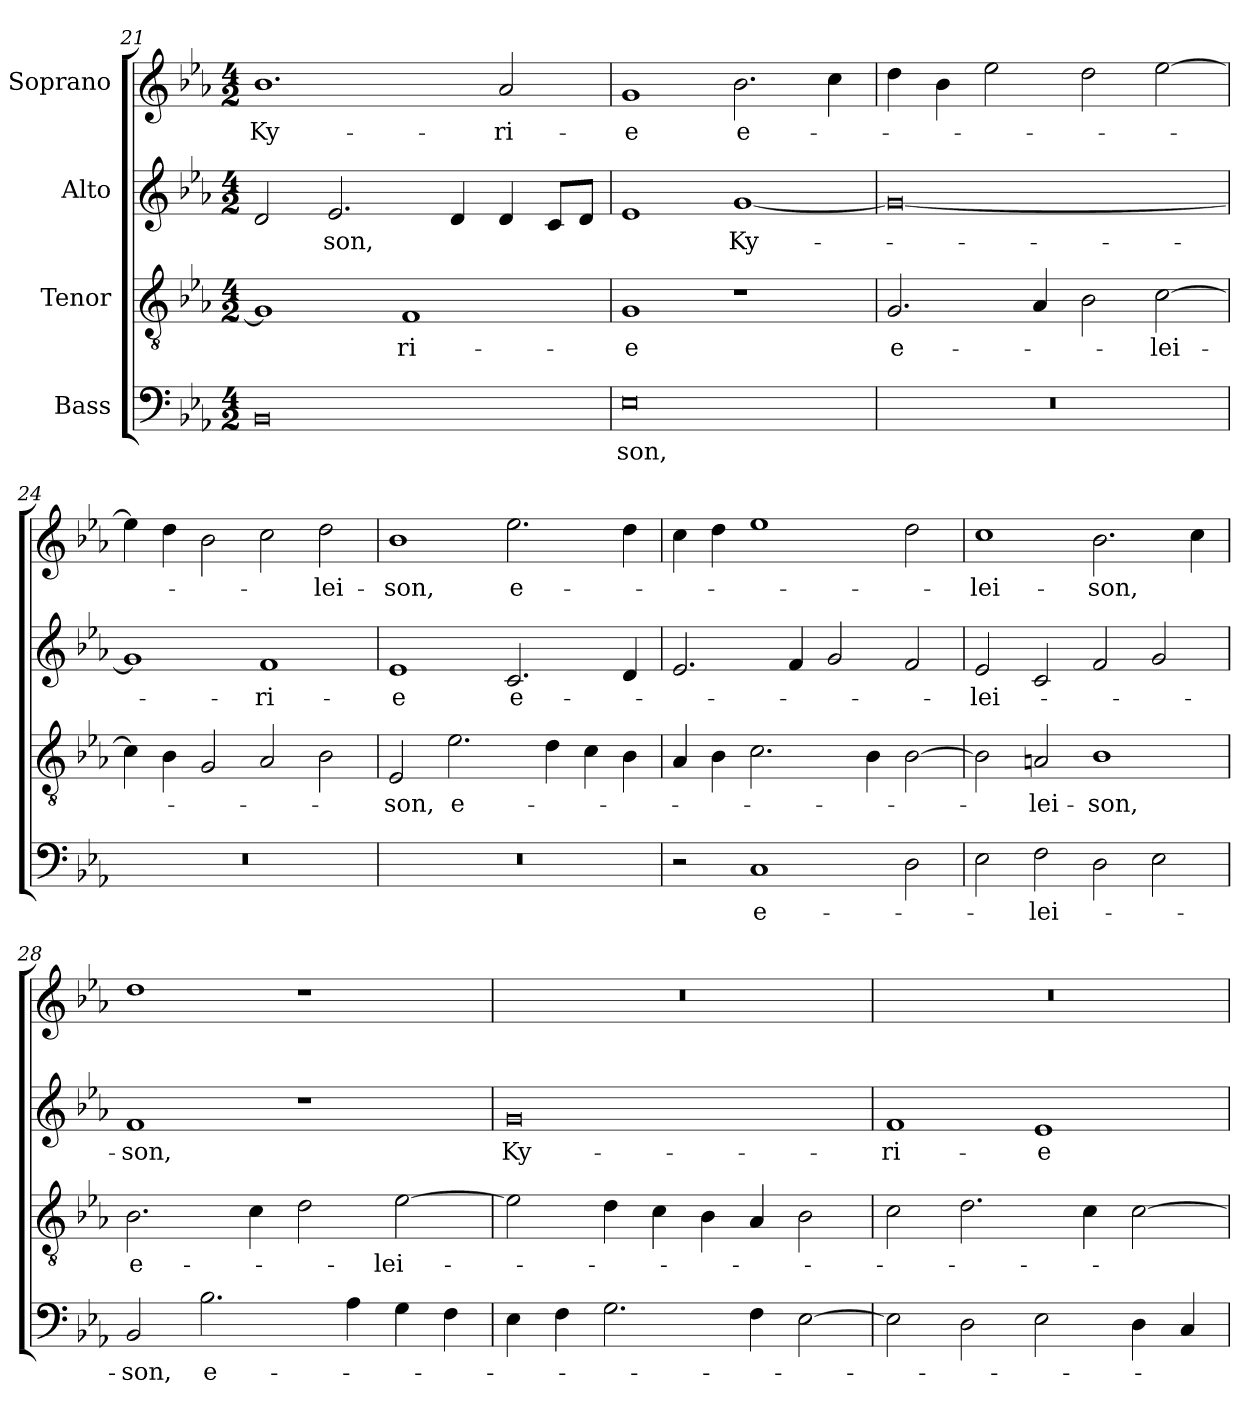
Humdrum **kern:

**kern	**text	**kern	**text	**kern	**text	**kern	**text
*part4	*part4	*part3	*part3	*part2	*part2	*part1	*part1
*staff4	*staff4	*staff3	*staff3	*staff2	*staff2	*staff1	*staff1
*I"Bass	*	*I"Tenor	*	*I"Alto	*	*I"Soprano	*
*clefF4	*	*clefGv2	*	*clefG2	*	*clefG2	*
*k[b-e-a-]	*	*k[b-e-a-]	*	*k[b-e-a-]	*	*k[b-e-a-]	*
*E-:	*	*E-:	*	*E-:	*	*E-:	*
*M4/2	*	*M4/2	*	*M4/2	*	*M4/2	*
=21	=21	=21	=21	=21	=21	=21	=21
0BB-	.	1G]	.	2d/	.	1.b-	Ky-
.	.	.	.	2.e-/	-son,	.	.
.	.	1F	-ri-	.	.	.	.
.	.	.	.	4d/	.	.	.
.	.	.	.	4d/	.	2a-/	-ri-
.	.	.	.	8c/L	.	.	.
.	.	.	.	8d/J	.	.	.
=22	=22	=22	=22	=22	=22	=22	=22
0E-	-son,	1G	-e	1e-	.	1g	-e
.	.	1r	.	[1g	Ky-	2.b-\	e-
.	.	.	.	.	.	4cc\	.
=23	=23	=23	=23	=23	=23	=23	=23
0r	.	2.G/	e-	0g_	.	4dd\	.
.	.	.	.	.	.	4b-\	.
.	.	.	.	.	.	2ee-\	.
.	.	4A-/	.	.	.	.	.
.	.	2B-\	.	.	.	2dd\	.
.	.	[2c\	-lei-	.	.	[2ee-\	.
=24	=24	=24	=24	=24	=24	=24	=24
0r	.	4c\]	.	1g]	.	4ee-\]	.
.	.	4B-\	.	.	.	4dd\	.
.	.	2G/	.	.	.	2b-\	.
.	.	2A-/	.	1f	-ri-	2cc\	.
.	.	2B-\	.	.	.	2dd\	-lei-
!!LO:LB:g=z
=25	=25	=25	=25	=25	=25	=25	=25
0r	.	2E-/	-son,	1e-	-e	1b-	-son,
.	.	2.e-\	e-	.	.	.	.
.	.	.	.	2.c/	e-	2.ee-\	e-
.	.	4d\	.	.	.	.	.
.	.	4c\	.	.	.	.	.
.	.	4B-\	.	4d/	.	4dd\	.
=26	=26	=26	=26	=26	=26	=26	=26
2r	.	4A-/	.	2.e-/	.	4cc\	.
.	.	4B-\	.	.	.	4dd\	.
1C	e-	2.c\	.	.	.	1ee-	.
.	.	.	.	4f/	.	.	.
.	.	.	.	2g/	.	.	.
.	.	4B-\	.	.	.	.	.
2D\	.	[2B-\	.	2f/	.	2dd\	.
=27	=27	=27	=27	=27	=27	=27	=27
2E-\	.	2B-\]	.	2e-/	-lei-	1cc	-lei-
2F\	-lei-	2An/	-lei-	2c/	.	.	.
2D\	.	1B-	-son,	2f/	.	2.b-\	-son,
2E-\	.	.	.	2g/	.	.	.
.	.	.	.	.	.	4cc\	.
=28	=28	=28	=28	=28	=28	=28	=28
2BB-/	-son,	2.B-\	e-	1f	-son,	1dd	.
2.B-\	e-	.	.	.	.	.	.
.	.	4c\	.	.	.	.	.
.	.	2d\	.	1r	.	1r	.
4A-\	.	.	.	.	.	.	.
4G\	.	[2e-\	-lei-	.	.	.	.
4F\	.	.	.	.	.	.	.
=29	=29	=29	=29	=29	=29	=29	=29
4E-\	.	2e-\]	.	0g	Ky-	0r	.
4F\	.	.	.	.	.	.	.
2.G\	.	4d\	.	.	.	.	.
.	.	4c\	.	.	.	.	.
.	.	4B-\	.	.	.	.	.
4F\	.	4A-/	.	.	.	.	.
[2E-\	.	2B-\	.	.	.	.	.
=30	=30	=30	=30	=30	=30	=30	=30
2E-\]	.	2c\	.	1f	-ri-	0r	.
2D\	.	2.d\	.	.	.	.	.
2E-\	.	.	.	1e-	-e	.	.
.	.	4c\	.	.	.	.	.
4D\	.	[2c\	.	.	.	.	.
4C/	.	.	.	.	.	.	.
=	=	=	=	=	=	=	=
*-	*-	*-	*-	*-	*-	*-	*-
